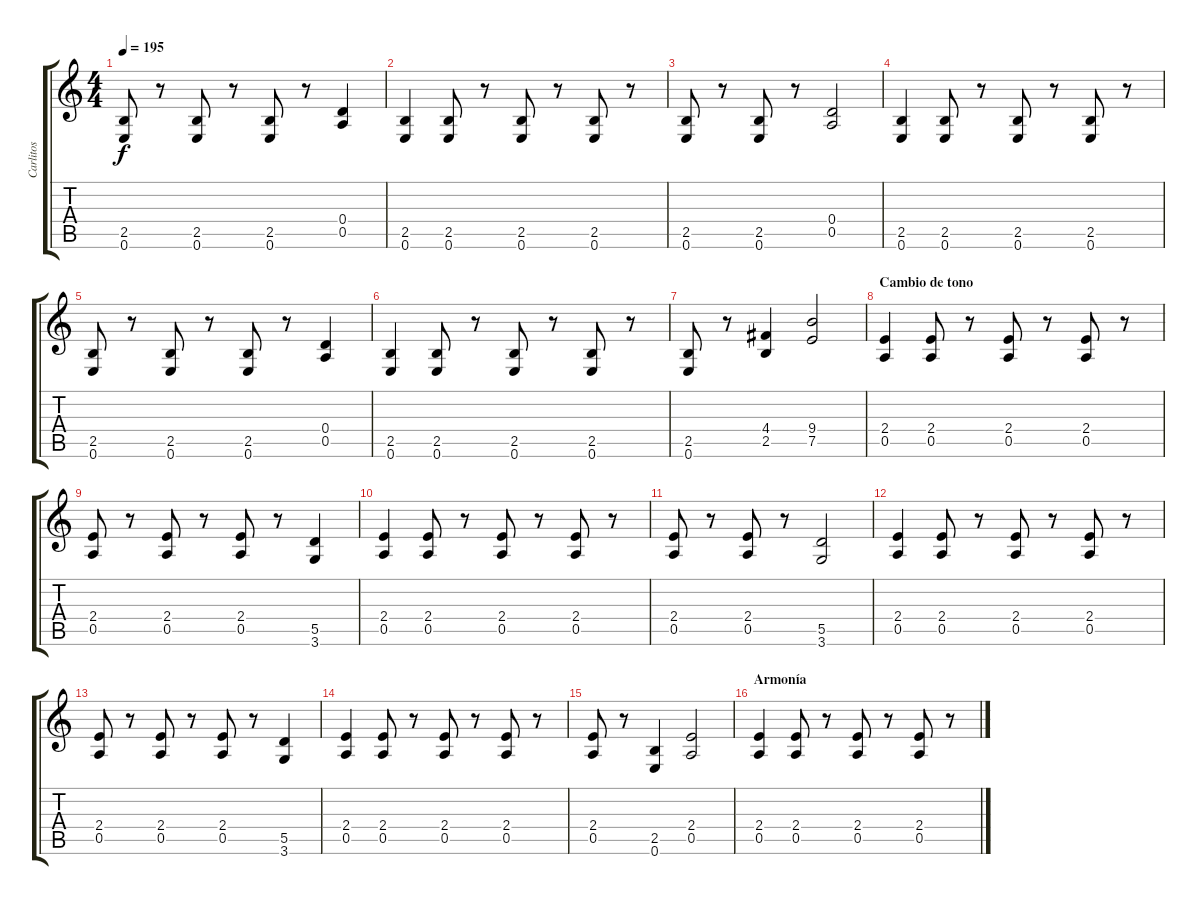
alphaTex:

\track ("Carlitos" "Carlitos") {instrument distortionguitar}
\staff {score tabs}
\tuning (E4 B3 G3 D3 A2 E2) {hide}
\ts (4 4)
\tempo 195
\clef g2
\ks c
(2.5 0.6).8{dy f} r.8 (2.5 0.6).8 r.8 (2.5 0.6).8 r.8 (0.4 0.5).4 |
(2.5 0.6).4 (2.5 0.6).8 r.8 (2.5 0.6).8 r.8 (2.5 0.6).8 r.8 |
(2.5 0.6).8 r.8 (2.5 0.6).8 r.8 (0.4 0.5).2 |
(2.5 0.6).4 (2.5 0.6).8 r.8 (2.5 0.6).8 r.8 (2.5 0.6).8 r.8 |
(2.5 0.6).8 r.8 (2.5 0.6).8 r.8 (2.5 0.6).8 r.8 (0.4 0.5).4 |
(2.5 0.6).4 (2.5 0.6).8 r.8 (2.5 0.6).8 r.8 (2.5 0.6).8 r.8 |
(2.5 0.6).8 r.8 (4.4 2.5).4 (9.4 7.5).2 |
\section ("" "Cambio de tono")
(2.4 0.5).4 (2.4 0.5).8 r.8 (2.4 0.5).8 r.8 (2.4 0.5).8 r.8 |
(2.4 0.5).8 r.8 (2.4 0.5).8 r.8 (2.4 0.5).8 r.8 (5.5 3.6).4 |
(2.4 0.5).4 (2.4 0.5).8 r.8 (2.4 0.5).8 r.8 (2.4 0.5).8 r.8 |
(2.4 0.5).8 r.8 (2.4 0.5).8 r.8 (5.5 3.6).2 |
(2.4 0.5).4 (2.4 0.5).8 r.8 (2.4 0.5).8 r.8 (2.4 0.5).8 r.8 |
(2.4 0.5).8 r.8 (2.4 0.5).8 r.8 (2.4 0.5).8 r.8 (5.5 3.6).4 |
(2.4 0.5).4 (2.4 0.5).8 r.8 (2.4 0.5).8 r.8 (2.4 0.5).8 r.8 |
(2.4 0.5).8 r.8 (2.5 0.6).4 (2.4 0.5).2 |
\section ("" "Armonía")
(2.4 0.5).4 (2.4 0.5).8 r.8 (2.4 0.5).8 r.8 (2.4 0.5).8 r.8
